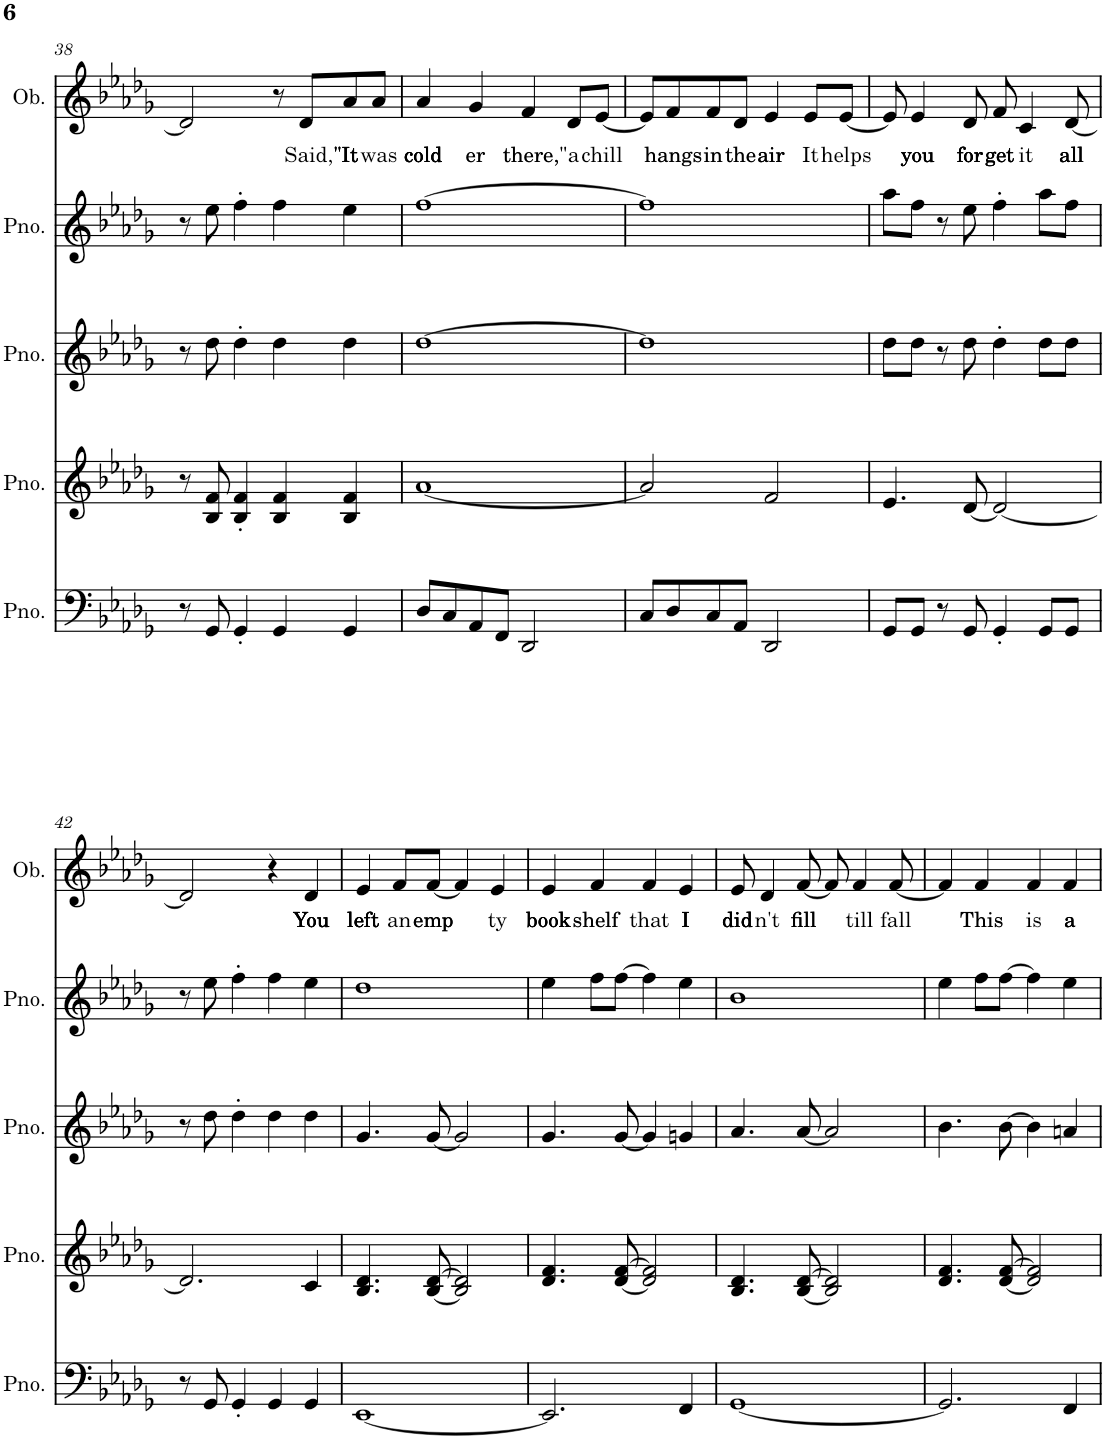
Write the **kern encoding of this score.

**kern	**kern	**kern	**kern	**kern	**text
*part5	*part4	*part3	*part2	*part1	*part1
*staff5	*staff4	*staff3	*staff2	*staff1	*staff1
*I"Piano, :bassNotes	*I"Piano, :tenorVoice	*I"Piano, :altoNotes	*I"Piano, :sopranoVoice	*I"Oboe, :soloVoice	*
*I'Pno.	*I'Pno.	*I'Pno.	*I'Pno.	*I'Ob.	*
!!LO:PB:g=z
*clefF4	*clefG2	*clefG2	*clefG2	*clefG2	*
*k[b-e-a-d-g-]	*k[b-e-a-d-g-]	*k[b-e-a-d-g-]	*k[b-e-a-d-g-]	*k[b-e-a-d-g-]	*
*M4/4	*M4/4	*M4/4	*M4/4	*M4/4	*
=38	=38	=38	=38	=38	=38
8r	8r	8r	8r	2d-/]	.
8GG-/	8B-/ 8f/	8dd-\	8ee-\	.	.
4GG-'/	4B-/' 4f/'	4dd-'\	4ff'\	.	.
4GG-/	4B-/ 4f/	4dd-\	4ff\	8r	.
!	!	!	!	!	!LO:LY:b
.	.	.	.	8d-/L	Said,
!	!	!	!	!	!LO:LY:b
4GG-/	4B-/ 4f/	4dd-\	4ee-\	8a-/	"It
!	!	!	!	!	!LO:LY:b
.	.	.	.	8a-/J	was
=39	=39	=39	=39	=39	=39
!	!	!	!	!	!LO:LY:b
8D-/L	[1a-	[1dd-	[1ff	4a-/	cold
8C/	.	.	.	.	.
!	!	!	!	!	!LO:LY:b
8AA-/	.	.	.	4g-/	er
8FF/J	.	.	.	.	.
!	!	!	!	!	!LO:LY:b
2DD-/	.	.	.	4f/	there,"
!	!	!	!	!	!LO:LY:b
.	.	.	.	8d-/L	a
!	!	!	!	!	!LO:LY:b
.	.	.	.	[8e-/J	chill
=40	=40	=40	=40	=40	=40
8C/L	2a-/]	1dd-]	1ff]	8e-/L]	.
!	!	!	!	!	!LO:LY:b
8D-/	.	.	.	8f/	hangs
!	!	!	!	!	!LO:LY:b
8C/	.	.	.	8f/	in
!	!	!	!	!	!LO:LY:b
8AA-/J	.	.	.	8d-/J	the
!	!	!	!	!	!LO:LY:b
2DD-/	2f/	.	.	4e-/	air
!	!	!	!	!	!LO:LY:b
.	.	.	.	8e-/L	It
!	!	!	!	!	!LO:LY:b
.	.	.	.	[8e-/J	helps
=41	=41	=41	=41	=41	=41
8GG-/L	4.e-/	8dd-\L	8aa-\L	8e-/]	.
!	!	!	!	!	!LO:LY:b
8GG-/J	.	8dd-\J	8ff\J	4e-/	you
8r	.	8r	8r	.	.
!	!	!	!	!	!LO:LY:b
8GG-/	[8d-/	8dd-\	8ee-\	8d-/	for
!	!	!	!	!	!LO:LY:b
4GG-'/	2d-/_	4dd-'\	4ff'\	8f/	get
!	!	!	!	!	!LO:LY:b
.	.	.	.	4c/	it
8GG-/L	.	8dd-\L	8aa-\L	.	.
!	!	!	!	!	!LO:LY:b
8GG-/J	.	8dd-\J	8ff\J	[8d-/	all
!!LO:LB:g=z
=42	=42	=42	=42	=42	=42
8r	2.d-/]	8r	8r	2d-/]	.
8GG-/	.	8dd-\	8ee-\	.	.
4GG-'/	.	4dd-'\	4ff'\	.	.
4GG-/	.	4dd-\	4ff\	4r	.
!	!	!	!	!	!LO:LY:b
4GG-/	4c/	4dd-\	4ee-\	4d-/	You
=43	=43	=43	=43	=43	=43
!	!	!	!	!	!LO:LY:b
[1EE-	4.B-/ 4.d-/	4.g-/	1dd-	4e-/	left
!	!	!	!	!	!LO:LY:b
.	.	.	.	8f/L	an
!	!	!	!	!	!LO:LY:b
.	[8B-/ [8d-/	[8g-/	.	[8f/J	emp
.	2B-/] 2d-/]	2g-/]	.	4f/]	.
!	!	!	!	!	!LO:LY:b
.	.	.	.	4e-/	ty
=44	=44	=44	=44	=44	=44
!	!	!	!	!	!LO:LY:b
2.EE-/]	4.d-/ 4.f/	4.g-/	4ee-\	4e-/	book
!	!	!	!	!	!LO:LY:b
.	.	.	8ff\L	4f/	shelf
.	[8d-/ [8f/	[8g-/	[8ff\J	.	.
!	!	!	!	!	!LO:LY:b
.	2d-/] 2f/]	4g-/]	4ff\]	4f/	that
!	!	!	!	!	!LO:LY:b
4FF/	.	4gn/	4ee-\	4e-/	I
=45	=45	=45	=45	=45	=45
!	!	!	!	!	!LO:LY:b
[1GG-	4.B-/ 4.d-/	4.a-/	1b-	8e-/	did
!	!	!	!	!	!LO:LY:b
.	.	.	.	4d-/	n't
!	!	!	!	!	!LO:LY:b
.	[8B-/ [8d-/	[8a-/	.	[8f/	fill
.	2B-/] 2d-/]	2a-/]	.	8f/]	.
!	!	!	!	!	!LO:LY:b
.	.	.	.	4f/	till
!	!	!	!	!	!LO:LY:b
.	.	.	.	[8f/	fall
=46	=46	=46	=46	=46	=46
2.GG-/]	4.d-/ 4.f/	4.b-\	4ee-\	4f/]	.
!	!	!	!	!	!LO:LY:b
.	.	.	8ff\L	4f/	This
.	[8d-/ [8f/	[8b-\	[8ff\J	.	.
!	!	!	!	!	!LO:LY:b
.	2d-/] 2f/]	4b-\]	4ff\]	4f/	is
!	!	!	!	!	!LO:LY:b
4FF/	.	4an/	4ee-\	4f/	a
=	=	=	=	=	=
*-	*-	*-	*-	*-	*-
